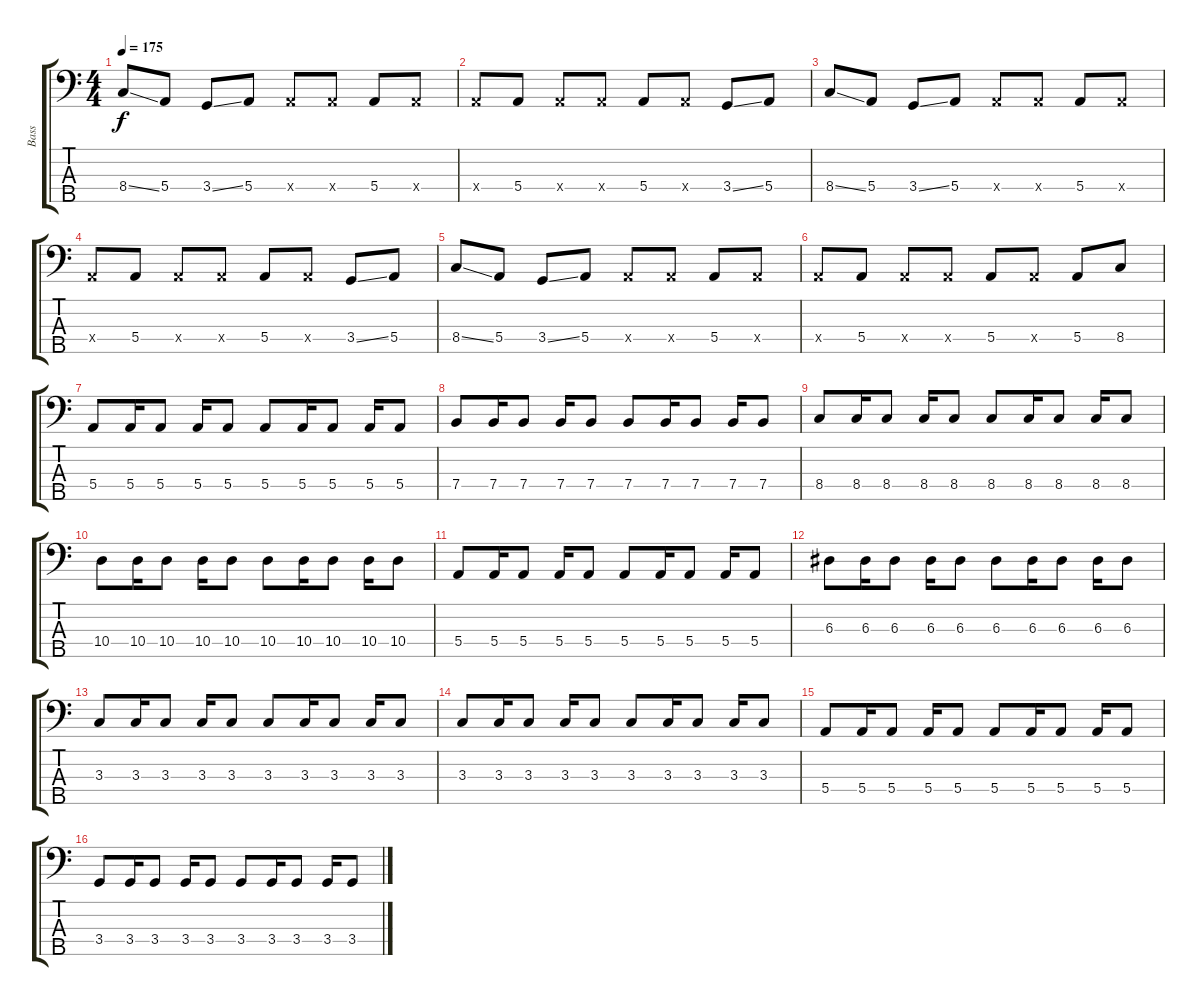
\track ("Bass" "Bass") {instrument slapbass2}
\staff {score tabs}
\tuning (G2 D2 A1 E1 B0) {hide}
\ts (4 4)
\tempo 175
\clef f4
\ks c
8.4{ss}.8{dy f} 5.4.8 3.4{ss}.8 5.4.8 5.4{x}.8 5.4{x}.8 5.4.8 5.4{x}.8 |
5.4{x}.8 5.4.8 5.4{x}.8 5.4{x}.8 5.4.8 5.4{x}.8 3.4{ss}.8 5.4.8 |
8.4{ss}.8 5.4.8 3.4{ss}.8 5.4.8 5.4{x}.8 5.4{x}.8 5.4.8 5.4{x}.8 |
5.4{x}.8 5.4.8 5.4{x}.8 5.4{x}.8 5.4.8 5.4{x}.8 3.4{ss}.8 5.4.8 |
8.4{ss}.8 5.4.8 3.4{ss}.8 5.4.8 5.4{x}.8 5.4{x}.8 5.4.8 5.4{x}.8 |
5.4{x}.8 5.4.8 5.4{x}.8 5.4{x}.8 5.4.8 5.4{x}.8 5.4.8 8.4.8 |
5.4.8 5.4.16 5.4.8 5.4.16 5.4.8 5.4.8 5.4.16 5.4.8 5.4.16 5.4.8 |
7.4.8 7.4.16 7.4.8 7.4.16 7.4.8 7.4.8 7.4.16 7.4.8 7.4.16 7.4.8 |
8.4.8 8.4.16 8.4.8 8.4.16 8.4.8 8.4.8 8.4.16 8.4.8 8.4.16 8.4.8 |
10.4.8 10.4.16 10.4.8 10.4.16 10.4.8 10.4.8 10.4.16 10.4.8 10.4.16 10.4.8 |
5.4.8 5.4.16 5.4.8 5.4.16 5.4.8 5.4.8 5.4.16 5.4.8 5.4.16 5.4.8 |
6.3.8 6.3.16 6.3.8 6.3.16 6.3.8 6.3.8 6.3.16 6.3.8 6.3.16 6.3.8 |
3.3.8 3.3.16 3.3.8 3.3.16 3.3.8 3.3.8 3.3.16 3.3.8 3.3.16 3.3.8 |
3.3.8 3.3.16 3.3.8 3.3.16 3.3.8 3.3.8 3.3.16 3.3.8 3.3.16 3.3.8 |
5.4.8 5.4.16 5.4.8 5.4.16 5.4.8 5.4.8 5.4.16 5.4.8 5.4.16 5.4.8 |
3.4.8 3.4.16 3.4.8 3.4.16 3.4.8 3.4.8 3.4.16 3.4.8 3.4.16 3.4.8
